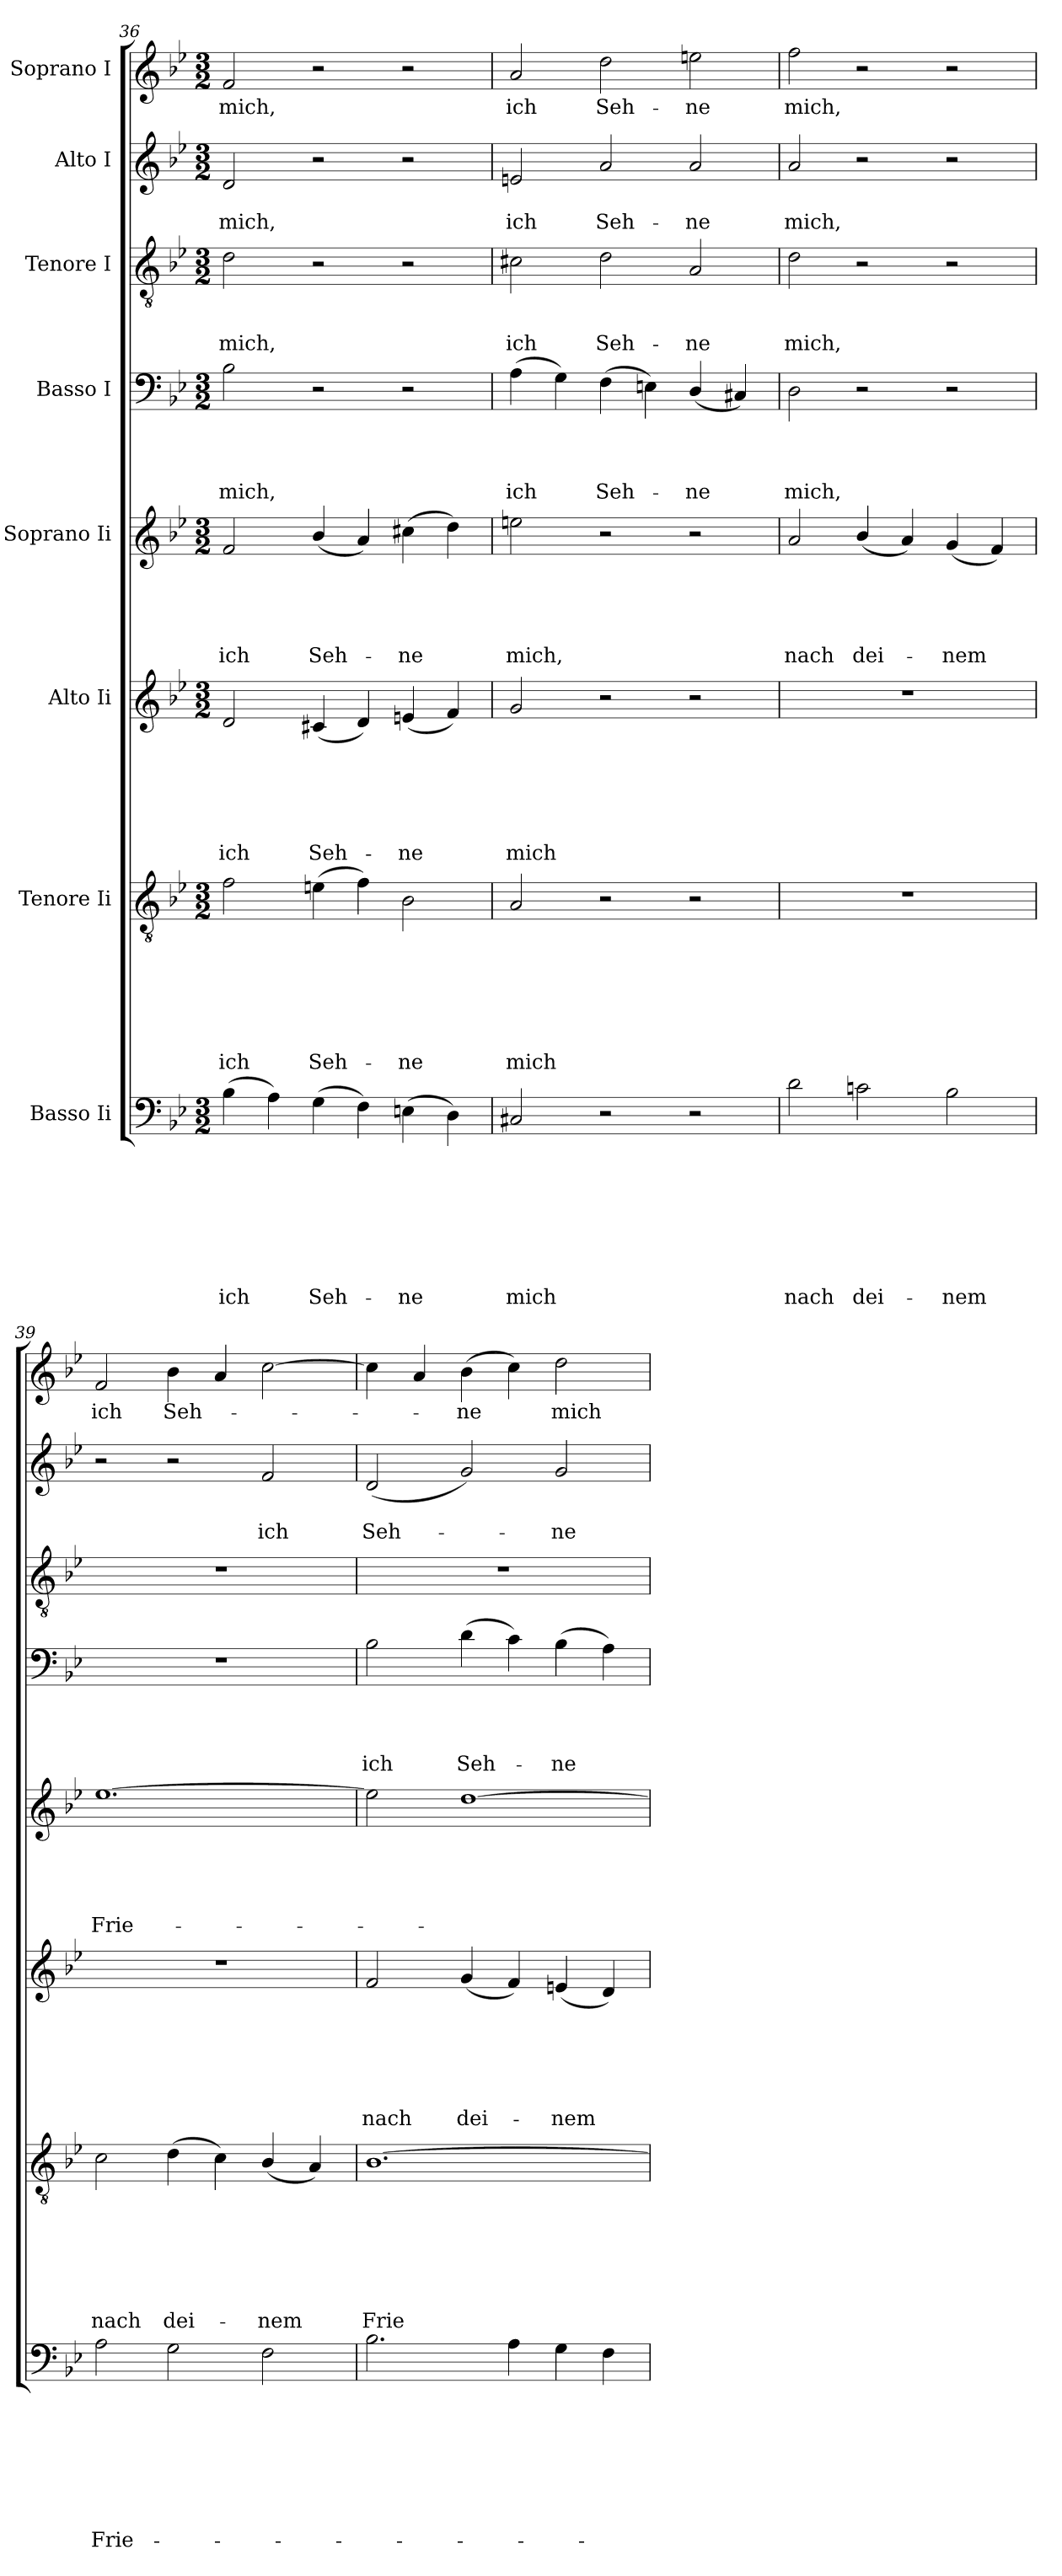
**kern	**text	**text	**text	**text	**text	**text	**text	**text	**kern	**text	**text	**text	**text	**text	**text	**text	**kern	**text	**text	**text	**text	**text	**text	**kern	**text	**text	**text	**text	**text	**kern	**text	**text	**text	**text	**kern	**text	**text	**text	**kern	**text	**text	**kern	**text
*part8	*part8	*part8	*part8	*part8	*part8	*part8	*part8	*part8	*part7	*part7	*part7	*part7	*part7	*part7	*part7	*part7	*part6	*part6	*part6	*part6	*part6	*part6	*part6	*part5	*part5	*part5	*part5	*part5	*part5	*part4	*part4	*part4	*part4	*part4	*part3	*part3	*part3	*part3	*part2	*part2	*part2	*part1	*part1
*staff8	*staff8	*staff8	*staff8	*staff8	*staff8	*staff8	*staff8	*staff8	*staff7	*staff7	*staff7	*staff7	*staff7	*staff7	*staff7	*staff7	*staff6	*staff6	*staff6	*staff6	*staff6	*staff6	*staff6	*staff5	*staff5	*staff5	*staff5	*staff5	*staff5	*staff4	*staff4	*staff4	*staff4	*staff4	*staff3	*staff3	*staff3	*staff3	*staff2	*staff2	*staff2	*staff1	*staff1
*I"Basso Ii	*	*	*	*	*	*	*	*	*I"Tenore Ii	*	*	*	*	*	*	*	*I"Alto Ii	*	*	*	*	*	*	*I"Soprano Ii	*	*	*	*	*	*I"Basso I	*	*	*	*	*I"Tenore I	*	*	*	*I"Alto I	*	*	*I"Soprano I	*
*clefF4	*	*	*	*	*	*	*	*	*clefGv2	*	*	*	*	*	*	*	*clefG2	*	*	*	*	*	*	*clefG2	*	*	*	*	*	*clefF4	*	*	*	*	*clefGv2	*	*	*	*clefG2	*	*	*clefG2	*
*k[b-e-]	*	*	*	*	*	*	*	*	*k[b-e-]	*	*	*	*	*	*	*	*k[b-e-]	*	*	*	*	*	*	*k[b-e-]	*	*	*	*	*	*k[b-e-]	*	*	*	*	*k[b-e-]	*	*	*	*k[b-e-]	*	*	*k[b-e-]	*
*B-:	*	*	*	*	*	*	*	*	*B-:	*	*	*	*	*	*	*	*B-:	*	*	*	*	*	*	*B-:	*	*	*	*	*	*B-:	*	*	*	*	*B-:	*	*	*	*B-:	*	*	*B-:	*
*M3/2	*	*	*	*	*	*	*	*	*M3/2	*	*	*	*	*	*	*	*M3/2	*	*	*	*	*	*	*M3/2	*	*	*	*	*	*M3/2	*	*	*	*	*M3/2	*	*	*	*M3/2	*	*	*M3/2	*
=36	=36	=36	=36	=36	=36	=36	=36	=36	=36	=36	=36	=36	=36	=36	=36	=36	=36	=36	=36	=36	=36	=36	=36	=36	=36	=36	=36	=36	=36	=36	=36	=36	=36	=36	=36	=36	=36	=36	=36	=36	=36	=36	=36
!	!	!	!	!	!	!	!	!LO:LY:b	!	!	!	!	!	!	!	!LO:LY:b	!	!	!	!	!	!	!LO:LY:b	!	!	!	!	!	!LO:LY:b	!	!	!	!	!LO:LY:b	!	!	!	!LO:LY:b	!	!	!LO:LY:b	!	!LO:LY:b
(>4B-\	.	.	.	.	.	.	.	ich	2f\	.	.	.	.	.	.	ich	2d/	.	.	.	.	.	ich	2f/	.	.	.	.	ich	2B-\	.	.	.	mich,	2d\	.	.	mich,	2d/	.	mich,	2f/	mich,
4A\)	.	.	.	.	.	.	.	.	.	.	.	.	.	.	.	.	.	.	.	.	.	.	.	.	.	.	.	.	.	.	.	.	.	.	.	.	.	.	.	.	.	.	.
!	!	!	!	!	!	!	!	!LO:LY:b	!	!	!	!	!	!	!	!LO:LY:b	!	!	!	!	!	!	!LO:LY:b	!	!	!	!	!	!LO:LY:b	!	!	!	!	!	!	!	!	!	!	!	!	!	!
(>4G\	.	.	.	.	.	.	.	Seh-	(>4en\	.	.	.	.	.	.	Seh-	(<4c#X/	.	.	.	.	.	Seh-	(<4b-/	.	.	.	.	Seh-	2r	.	.	.	.	2r	.	.	.	2r	.	.	2r	.
4F\)	.	.	.	.	.	.	.	.	4f\)	.	.	.	.	.	.	.	4d/)	.	.	.	.	.	.	4a/)	.	.	.	.	.	.	.	.	.	.	.	.	.	.	.	.	.	.	.
!	!	!	!	!	!	!	!	!LO:LY:b	!	!	!	!	!	!	!	!LO:LY:b	!	!	!	!	!	!	!LO:LY:b	!	!	!	!	!	!LO:LY:b	!	!	!	!	!	!	!	!	!	!	!	!	!	!
(>4En\	.	.	.	.	.	.	.	-ne	2B-\	.	.	.	.	.	.	-ne	(<4en/	.	.	.	.	.	-ne	(>4cc#X\	.	.	.	.	-ne	2r	.	.	.	.	2r	.	.	.	2r	.	.	2r	.
4D\)	.	.	.	.	.	.	.	.	.	.	.	.	.	.	.	.	4f/)	.	.	.	.	.	.	4dd\)	.	.	.	.	.	.	.	.	.	.	.	.	.	.	.	.	.	.	.
=37	=37	=37	=37	=37	=37	=37	=37	=37	=37	=37	=37	=37	=37	=37	=37	=37	=37	=37	=37	=37	=37	=37	=37	=37	=37	=37	=37	=37	=37	=37	=37	=37	=37	=37	=37	=37	=37	=37	=37	=37	=37	=37	=37
!	!	!	!	!	!	!	!	!LO:LY:b	!	!	!	!	!	!	!	!LO:LY:b	!	!	!	!	!	!	!LO:LY:b	!	!	!	!	!	!LO:LY:b	!	!	!	!	!LO:LY:b	!	!	!	!LO:LY:b	!	!	!LO:LY:b	!	!LO:LY:b
2C#X/	.	.	.	.	.	.	.	mich	2A/	.	.	.	.	.	.	mich	2g/	.	.	.	.	.	mich	2een\	.	.	.	.	mich,	(>4A\	.	.	.	ich	2c#X\	.	.	ich	2en/	.	ich	2a/	ich
.	.	.	.	.	.	.	.	.	.	.	.	.	.	.	.	.	.	.	.	.	.	.	.	.	.	.	.	.	.	4G\)	.	.	.	.	.	.	.	.	.	.	.	.	.
!	!	!	!	!	!	!	!	!	!	!	!	!	!	!	!	!	!	!	!	!	!	!	!	!	!	!	!	!	!	!	!	!	!	!LO:LY:b	!	!	!	!LO:LY:b	!	!	!LO:LY:b	!	!LO:LY:b
2r	.	.	.	.	.	.	.	.	2r	.	.	.	.	.	.	.	2r	.	.	.	.	.	.	2r	.	.	.	.	.	(>4F\	.	.	.	Seh-	2d\	.	.	Seh-	2a/	.	Seh-	2dd\	Seh-
.	.	.	.	.	.	.	.	.	.	.	.	.	.	.	.	.	.	.	.	.	.	.	.	.	.	.	.	.	.	4En\)	.	.	.	.	.	.	.	.	.	.	.	.	.
!	!	!	!	!	!	!	!	!	!	!	!	!	!	!	!	!	!	!	!	!	!	!	!	!	!	!	!	!	!	!	!	!	!	!LO:LY:b	!	!	!	!LO:LY:b	!	!	!LO:LY:b	!	!LO:LY:b
2r	.	.	.	.	.	.	.	.	2r	.	.	.	.	.	.	.	2r	.	.	.	.	.	.	2r	.	.	.	.	.	(<4D/	.	.	.	-ne	2A/	.	.	-ne	2a/	.	-ne	2een\	-ne
.	.	.	.	.	.	.	.	.	.	.	.	.	.	.	.	.	.	.	.	.	.	.	.	.	.	.	.	.	.	4C#X/)	.	.	.	.	.	.	.	.	.	.	.	.	.
=38	=38	=38	=38	=38	=38	=38	=38	=38	=38	=38	=38	=38	=38	=38	=38	=38	=38	=38	=38	=38	=38	=38	=38	=38	=38	=38	=38	=38	=38	=38	=38	=38	=38	=38	=38	=38	=38	=38	=38	=38	=38	=38	=38
!	!	!	!	!	!	!	!	!LO:LY:b	!LO:N:vis=1	!	!	!	!	!	!	!	!LO:N:vis=1	!	!	!	!	!	!	!	!	!	!	!	!LO:LY:b	!	!	!	!	!LO:LY:b	!	!	!	!LO:LY:b	!	!	!LO:LY:b	!	!LO:LY:b
2d\	.	.	.	.	.	.	.	nach	1.r	.	.	.	.	.	.	.	1.r	.	.	.	.	.	.	2a/	.	.	.	.	nach	2D\	.	.	.	mich,	2d\	.	.	mich,	2a/	.	mich,	2ff\	mich,
!	!	!	!	!	!	!	!	!LO:LY:b	!	!	!	!	!	!	!	!	!	!	!	!	!	!	!	!	!	!	!	!	!LO:LY:b	!	!	!	!	!	!	!	!	!	!	!	!	!	!
2cn\	.	.	.	.	.	.	.	dei-	.	.	.	.	.	.	.	.	.	.	.	.	.	.	.	(<4b-/	.	.	.	.	dei-	2r	.	.	.	.	2r	.	.	.	2r	.	.	2r	.
.	.	.	.	.	.	.	.	.	.	.	.	.	.	.	.	.	.	.	.	.	.	.	.	4a/)	.	.	.	.	.	.	.	.	.	.	.	.	.	.	.	.	.	.	.
!	!	!	!	!	!	!	!	!LO:LY:b	!	!	!	!	!	!	!	!	!	!	!	!	!	!	!	!	!	!	!	!	!LO:LY:b	!	!	!	!	!	!	!	!	!	!	!	!	!	!
2B-\	.	.	.	.	.	.	.	-nem	.	.	.	.	.	.	.	.	.	.	.	.	.	.	.	(<4g/	.	.	.	.	-nem	2r	.	.	.	.	2r	.	.	.	2r	.	.	2r	.
.	.	.	.	.	.	.	.	.	.	.	.	.	.	.	.	.	.	.	.	.	.	.	.	4f/)	.	.	.	.	.	.	.	.	.	.	.	.	.	.	.	.	.	.	.
!!LO:LB:g=z
=39	=39	=39	=39	=39	=39	=39	=39	=39	=39	=39	=39	=39	=39	=39	=39	=39	=39	=39	=39	=39	=39	=39	=39	=39	=39	=39	=39	=39	=39	=39	=39	=39	=39	=39	=39	=39	=39	=39	=39	=39	=39	=39	=39
!	!	!	!	!	!	!	!	!LO:LY:b	!	!	!	!	!	!	!	!LO:LY:b	!LO:N:vis=1	!	!	!	!	!	!	!	!	!	!	!	!LO:LY:b	!LO:N:vis=1	!	!	!	!	!LO:N:vis=1	!	!	!	!	!	!	!	!LO:LY:b
2A\	.	.	.	.	.	.	.	Frie-	2c\	.	.	.	.	.	.	nach	1.r	.	.	.	.	.	.	[>1.ee-	.	.	.	.	Frie-	1.r	.	.	.	.	1.r	.	.	.	2r	.	.	2f/	ich
!	!	!	!	!	!	!	!	!	!	!	!	!	!	!	!	!LO:LY:b	!	!	!	!	!	!	!	!	!	!	!	!	!	!	!	!	!	!	!	!	!	!	!	!	!	!	!LO:LY:b
2G\	.	.	.	.	.	.	.	.	(>4d\	.	.	.	.	.	.	dei-	.	.	.	.	.	.	.	.	.	.	.	.	.	.	.	.	.	.	.	.	.	.	2r	.	.	4b-\	Seh-
.	.	.	.	.	.	.	.	.	4c\)	.	.	.	.	.	.	.	.	.	.	.	.	.	.	.	.	.	.	.	.	.	.	.	.	.	.	.	.	.	.	.	.	4a/	.
!	!	!	!	!	!	!	!	!	!	!	!	!	!	!	!	!LO:LY:b	!	!	!	!	!	!	!	!	!	!	!	!	!	!	!	!	!	!	!	!	!	!	!	!	!LO:LY:b	!	!
2F\	.	.	.	.	.	.	.	.	(<4B-/	.	.	.	.	.	.	-nem	.	.	.	.	.	.	.	.	.	.	.	.	.	.	.	.	.	.	.	.	.	.	2f/	.	ich	[>2cc\	.
.	.	.	.	.	.	.	.	.	4A/)	.	.	.	.	.	.	.	.	.	.	.	.	.	.	.	.	.	.	.	.	.	.	.	.	.	.	.	.	.	.	.	.	.	.
=40	=40	=40	=40	=40	=40	=40	=40	=40	=40	=40	=40	=40	=40	=40	=40	=40	=40	=40	=40	=40	=40	=40	=40	=40	=40	=40	=40	=40	=40	=40	=40	=40	=40	=40	=40	=40	=40	=40	=40	=40	=40	=40	=40
!	!	!	!	!	!	!	!	!	!	!	!	!	!	!	!	!LO:LY:b	!	!	!	!	!	!	!LO:LY:b	!	!	!	!	!	!	!	!	!	!	!LO:LY:b	!LO:N:vis=1	!	!	!	!	!	!LO:LY:b	!	!
2.B-\	.	.	.	.	.	.	.	.	[>1.B-	.	.	.	.	.	.	Frie-	2f/	.	.	.	.	.	nach	2ee-\]	.	.	.	.	.	2B-\	.	.	.	ich	1.r	.	.	.	(<2d/	.	Seh-	4cc\]	.
.	.	.	.	.	.	.	.	.	.	.	.	.	.	.	.	.	.	.	.	.	.	.	.	.	.	.	.	.	.	.	.	.	.	.	.	.	.	.	.	.	.	4a/	.
!	!	!	!	!	!	!	!	!	!	!	!	!	!	!	!	!	!	!	!	!	!	!	!LO:LY:b	!	!	!	!	!	!	!	!	!	!	!LO:LY:b	!	!	!	!	!	!	!	!	!LO:LY:b
.	.	.	.	.	.	.	.	.	.	.	.	.	.	.	.	.	(<4g/	.	.	.	.	.	dei-	[>1dd	.	.	.	.	.	(>4d\	.	.	.	Seh-	.	.	.	.	2g/)	.	.	(>4b-\	-ne
4A\	.	.	.	.	.	.	.	.	.	.	.	.	.	.	.	.	4f/)	.	.	.	.	.	.	.	.	.	.	.	.	4c\)	.	.	.	.	.	.	.	.	.	.	.	4cc\)	.
!	!	!	!	!	!	!	!	!	!	!	!	!	!	!	!	!	!	!	!	!	!	!	!LO:LY:b	!	!	!	!	!	!	!	!	!	!	!LO:LY:b	!	!	!	!	!	!	!LO:LY:b	!	!LO:LY:b
4G\	.	.	.	.	.	.	.	.	.	.	.	.	.	.	.	.	(<4en/	.	.	.	.	.	-nem	.	.	.	.	.	.	(>4B-\	.	.	.	-ne	.	.	.	.	2g/	.	-ne	2dd\	mich
4F\	.	.	.	.	.	.	.	.	.	.	.	.	.	.	.	.	4d/)	.	.	.	.	.	.	.	.	.	.	.	.	4A\)	.	.	.	.	.	.	.	.	.	.	.	.	.
=	=	=	=	=	=	=	=	=	=	=	=	=	=	=	=	=	=	=	=	=	=	=	=	=	=	=	=	=	=	=	=	=	=	=	=	=	=	=	=	=	=	=	=
*-	*-	*-	*-	*-	*-	*-	*-	*-	*-	*-	*-	*-	*-	*-	*-	*-	*-	*-	*-	*-	*-	*-	*-	*-	*-	*-	*-	*-	*-	*-	*-	*-	*-	*-	*-	*-	*-	*-	*-	*-	*-	*-	*-
